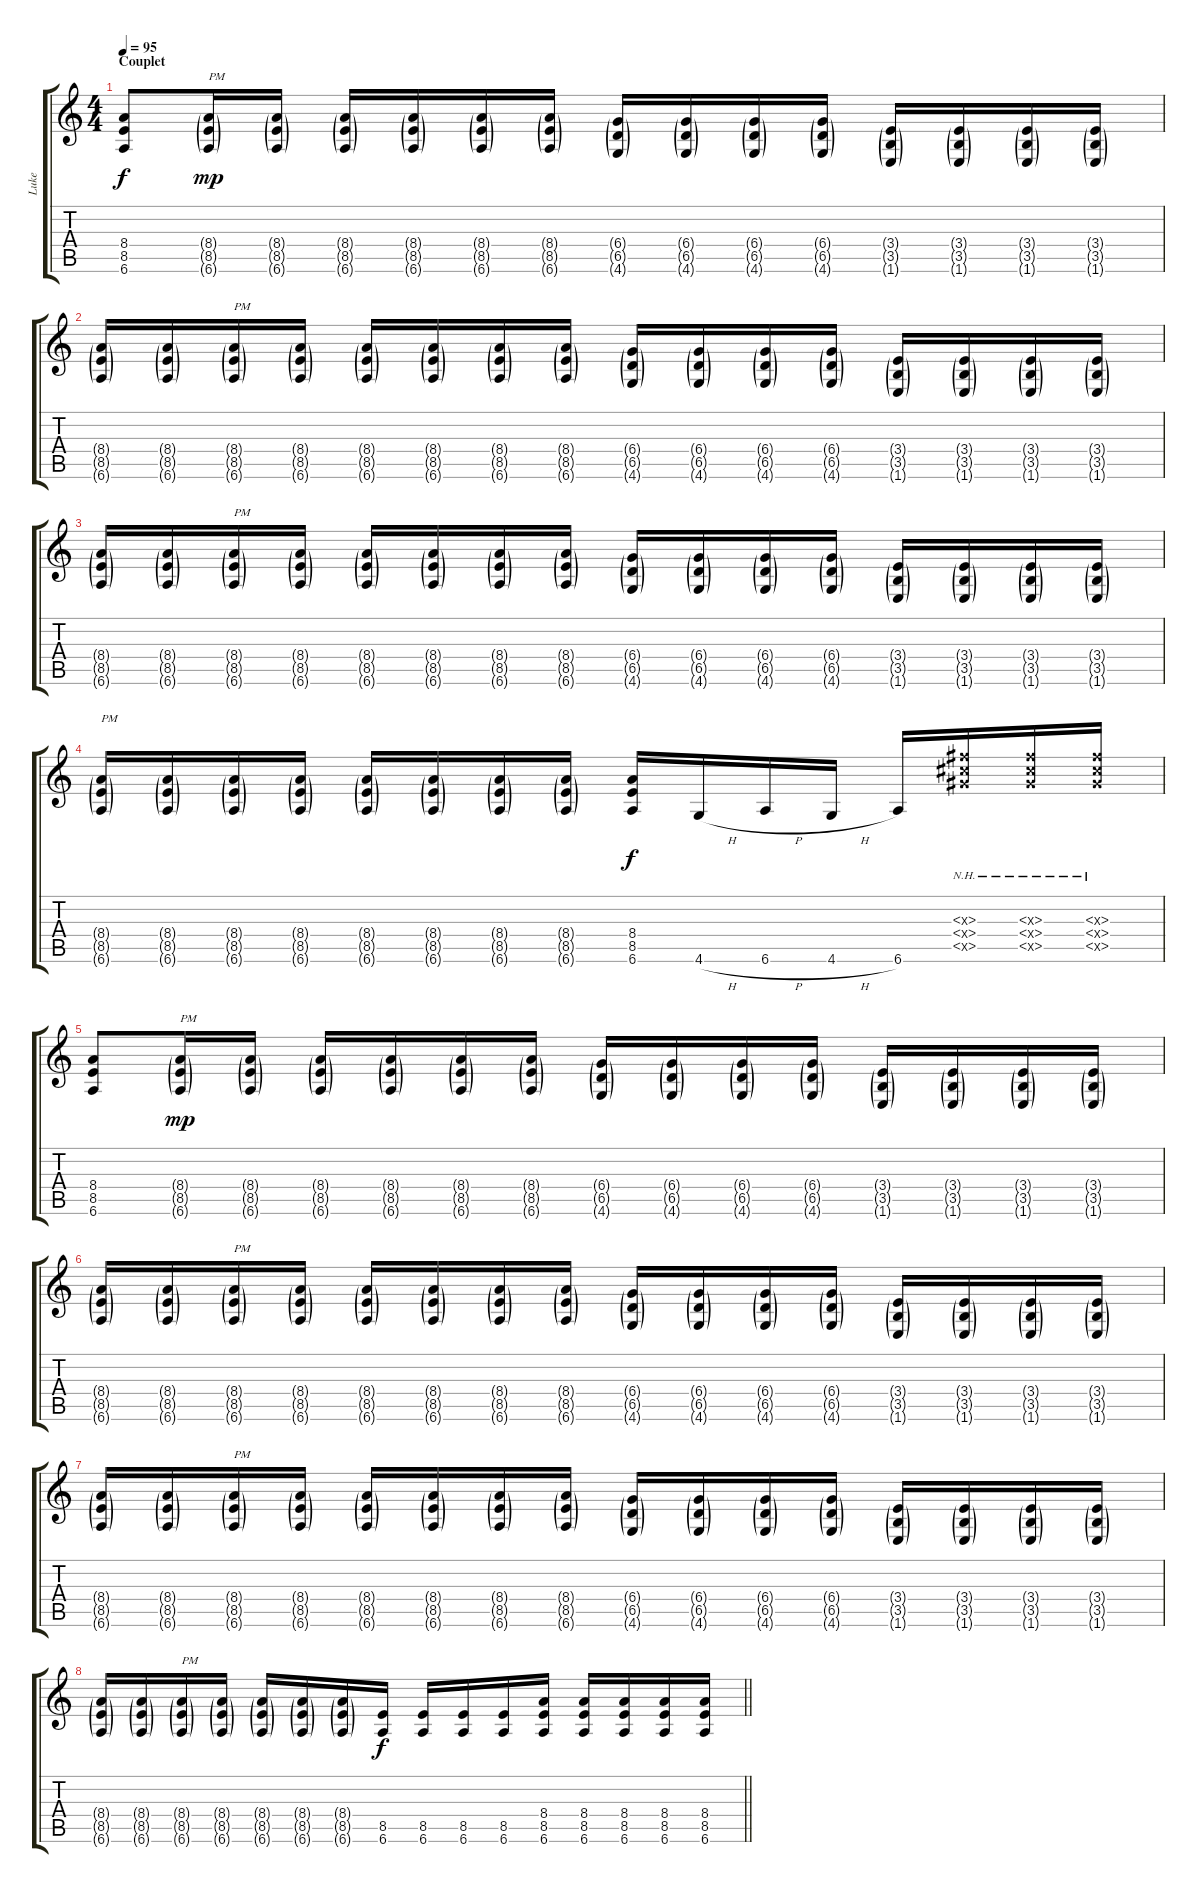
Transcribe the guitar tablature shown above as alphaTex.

\track ("Luke" "Luke") {instrument distortionguitar}
\staff {score tabs}
\tuning (Eb4 Bb3 Gb3 Db3 Ab2 Eb2) {hide}
\ts (4 4)
\section ("" "Couplet")
\tempo 95
\clef g2
\ks c
(8.4 8.5 6.6).8{dy f} (8.4{g} 8.5{g} 6.6{g}).16{txt "PM" dy mp} (8.4{g} 8.5{g} 6.6{g}).16 (8.4{g} 8.5{g} 6.6{g}).16 (8.4{g} 8.5{g} 6.6{g}).16 (8.4{g} 8.5{g} 6.6{g}).16 (8.4{g} 8.5{g} 6.6{g}).16 (6.4{g} 6.5{g} 4.6{g}).16 (6.4{g} 6.5{g} 4.6{g}).16 (6.4{g} 6.5{g} 4.6{g}).16 (6.4{g} 6.5{g} 4.6{g}).16 (3.4{g} 3.5{g} 1.6{g}).16 (3.4{g} 3.5{g} 1.6{g}).16 (3.4{g} 3.5{g} 1.6{g}).16 (3.4{g} 3.5{g} 1.6{g}).16 |
(8.4{g} 8.5{g} 6.6{g}).16 (8.4{g} 8.5{g} 6.6{g}).16 (8.4{g} 8.5{g} 6.6{g}).16{txt "PM"} (8.4{g} 8.5{g} 6.6{g}).16 (8.4{g} 8.5{g} 6.6{g}).16 (8.4{g} 8.5{g} 6.6{g}).16 (8.4{g} 8.5{g} 6.6{g}).16 (8.4{g} 8.5{g} 6.6{g}).16 (6.4{g} 6.5{g} 4.6{g}).16 (6.4{g} 6.5{g} 4.6{g}).16 (6.4{g} 6.5{g} 4.6{g}).16 (6.4{g} 6.5{g} 4.6{g}).16 (3.4{g} 3.5{g} 1.6{g}).16 (3.4{g} 3.5{g} 1.6{g}).16 (3.4{g} 3.5{g} 1.6{g}).16 (3.4{g} 3.5{g} 1.6{g}).16 |
(8.4{g} 8.5{g} 6.6{g}).16 (8.4{g} 8.5{g} 6.6{g}).16 (8.4{g} 8.5{g} 6.6{g}).16{txt "PM"} (8.4{g} 8.5{g} 6.6{g}).16 (8.4{g} 8.5{g} 6.6{g}).16 (8.4{g} 8.5{g} 6.6{g}).16 (8.4{g} 8.5{g} 6.6{g}).16 (8.4{g} 8.5{g} 6.6{g}).16 (6.4{g} 6.5{g} 4.6{g}).16 (6.4{g} 6.5{g} 4.6{g}).16 (6.4{g} 6.5{g} 4.6{g}).16 (6.4{g} 6.5{g} 4.6{g}).16 (3.4{g} 3.5{g} 1.6{g}).16 (3.4{g} 3.5{g} 1.6{g}).16 (3.4{g} 3.5{g} 1.6{g}).16 (3.4{g} 3.5{g} 1.6{g}).16 |
(8.4{g} 8.5{g} 6.6{g}).16{txt "PM"} (8.4{g} 8.5{g} 6.6{g}).16 (8.4{g} 8.5{g} 6.6{g}).16 (8.4{g} 8.5{g} 6.6{g}).16 (8.4{g} 8.5{g} 6.6{g}).16 (8.4{g} 8.5{g} 6.6{g}).16 (8.4{g} 8.5{g} 6.6{g}).16 (8.4{g} 8.5{g} 6.6{g}).16 (8.4 8.5 6.6).16{dy f} 4.6{h}.16 6.6{h}.16 4.6{h}.16 6.6.16 (0.3{nh x} 0.4{nh x} 0.5{nh x}).16 (0.3{nh x} 0.4{nh x} 0.5{nh x}).16 (0.3{nh x} 0.4{nh x} 0.5{nh x}).16 |
(8.4 8.5 6.6).8 (8.4{g} 8.5{g} 6.6{g}).16{txt "PM" dy mp} (8.4{g} 8.5{g} 6.6{g}).16 (8.4{g} 8.5{g} 6.6{g}).16 (8.4{g} 8.5{g} 6.6{g}).16 (8.4{g} 8.5{g} 6.6{g}).16 (8.4{g} 8.5{g} 6.6{g}).16 (6.4{g} 6.5{g} 4.6{g}).16 (6.4{g} 6.5{g} 4.6{g}).16 (6.4{g} 6.5{g} 4.6{g}).16 (6.4{g} 6.5{g} 4.6{g}).16 (3.4{g} 3.5{g} 1.6{g}).16 (3.4{g} 3.5{g} 1.6{g}).16 (3.4{g} 3.5{g} 1.6{g}).16 (3.4{g} 3.5{g} 1.6{g}).16 |
(8.4{g} 8.5{g} 6.6{g}).16 (8.4{g} 8.5{g} 6.6{g}).16 (8.4{g} 8.5{g} 6.6{g}).16{txt "PM"} (8.4{g} 8.5{g} 6.6{g}).16 (8.4{g} 8.5{g} 6.6{g}).16 (8.4{g} 8.5{g} 6.6{g}).16 (8.4{g} 8.5{g} 6.6{g}).16 (8.4{g} 8.5{g} 6.6{g}).16 (6.4{g} 6.5{g} 4.6{g}).16 (6.4{g} 6.5{g} 4.6{g}).16 (6.4{g} 6.5{g} 4.6{g}).16 (6.4{g} 6.5{g} 4.6{g}).16 (3.4{g} 3.5{g} 1.6{g}).16 (3.4{g} 3.5{g} 1.6{g}).16 (3.4{g} 3.5{g} 1.6{g}).16 (3.4{g} 3.5{g} 1.6{g}).16 |
(8.4{g} 8.5{g} 6.6{g}).16 (8.4{g} 8.5{g} 6.6{g}).16 (8.4{g} 8.5{g} 6.6{g}).16{txt "PM"} (8.4{g} 8.5{g} 6.6{g}).16 (8.4{g} 8.5{g} 6.6{g}).16 (8.4{g} 8.5{g} 6.6{g}).16 (8.4{g} 8.5{g} 6.6{g}).16 (8.4{g} 8.5{g} 6.6{g}).16 (6.4{g} 6.5{g} 4.6{g}).16 (6.4{g} 6.5{g} 4.6{g}).16 (6.4{g} 6.5{g} 4.6{g}).16 (6.4{g} 6.5{g} 4.6{g}).16 (3.4{g} 3.5{g} 1.6{g}).16 (3.4{g} 3.5{g} 1.6{g}).16 (3.4{g} 3.5{g} 1.6{g}).16 (3.4{g} 3.5{g} 1.6{g}).16 |
\barLineRight lightlight
(8.4{g} 8.5{g} 6.6{g}).16 (8.4{g} 8.5{g} 6.6{g}).16 (8.4{g} 8.5{g} 6.6{g}).16{txt "PM"} (8.4{g} 8.5{g} 6.6{g}).16 (8.4{g} 8.5{g} 6.6{g}).16 (8.4{g} 8.5{g} 6.6{g}).16 (8.4{g} 8.5{g} 6.6{g}).16 (8.5 6.6).16{dy f} (8.5 6.6).16 (8.5 6.6).16 (8.5 6.6).16 (8.4 8.5 6.6).16 (8.4 8.5 6.6).16 (8.4 8.5 6.6).16 (8.4 8.5 6.6).16 (8.4 8.5 6.6).16
